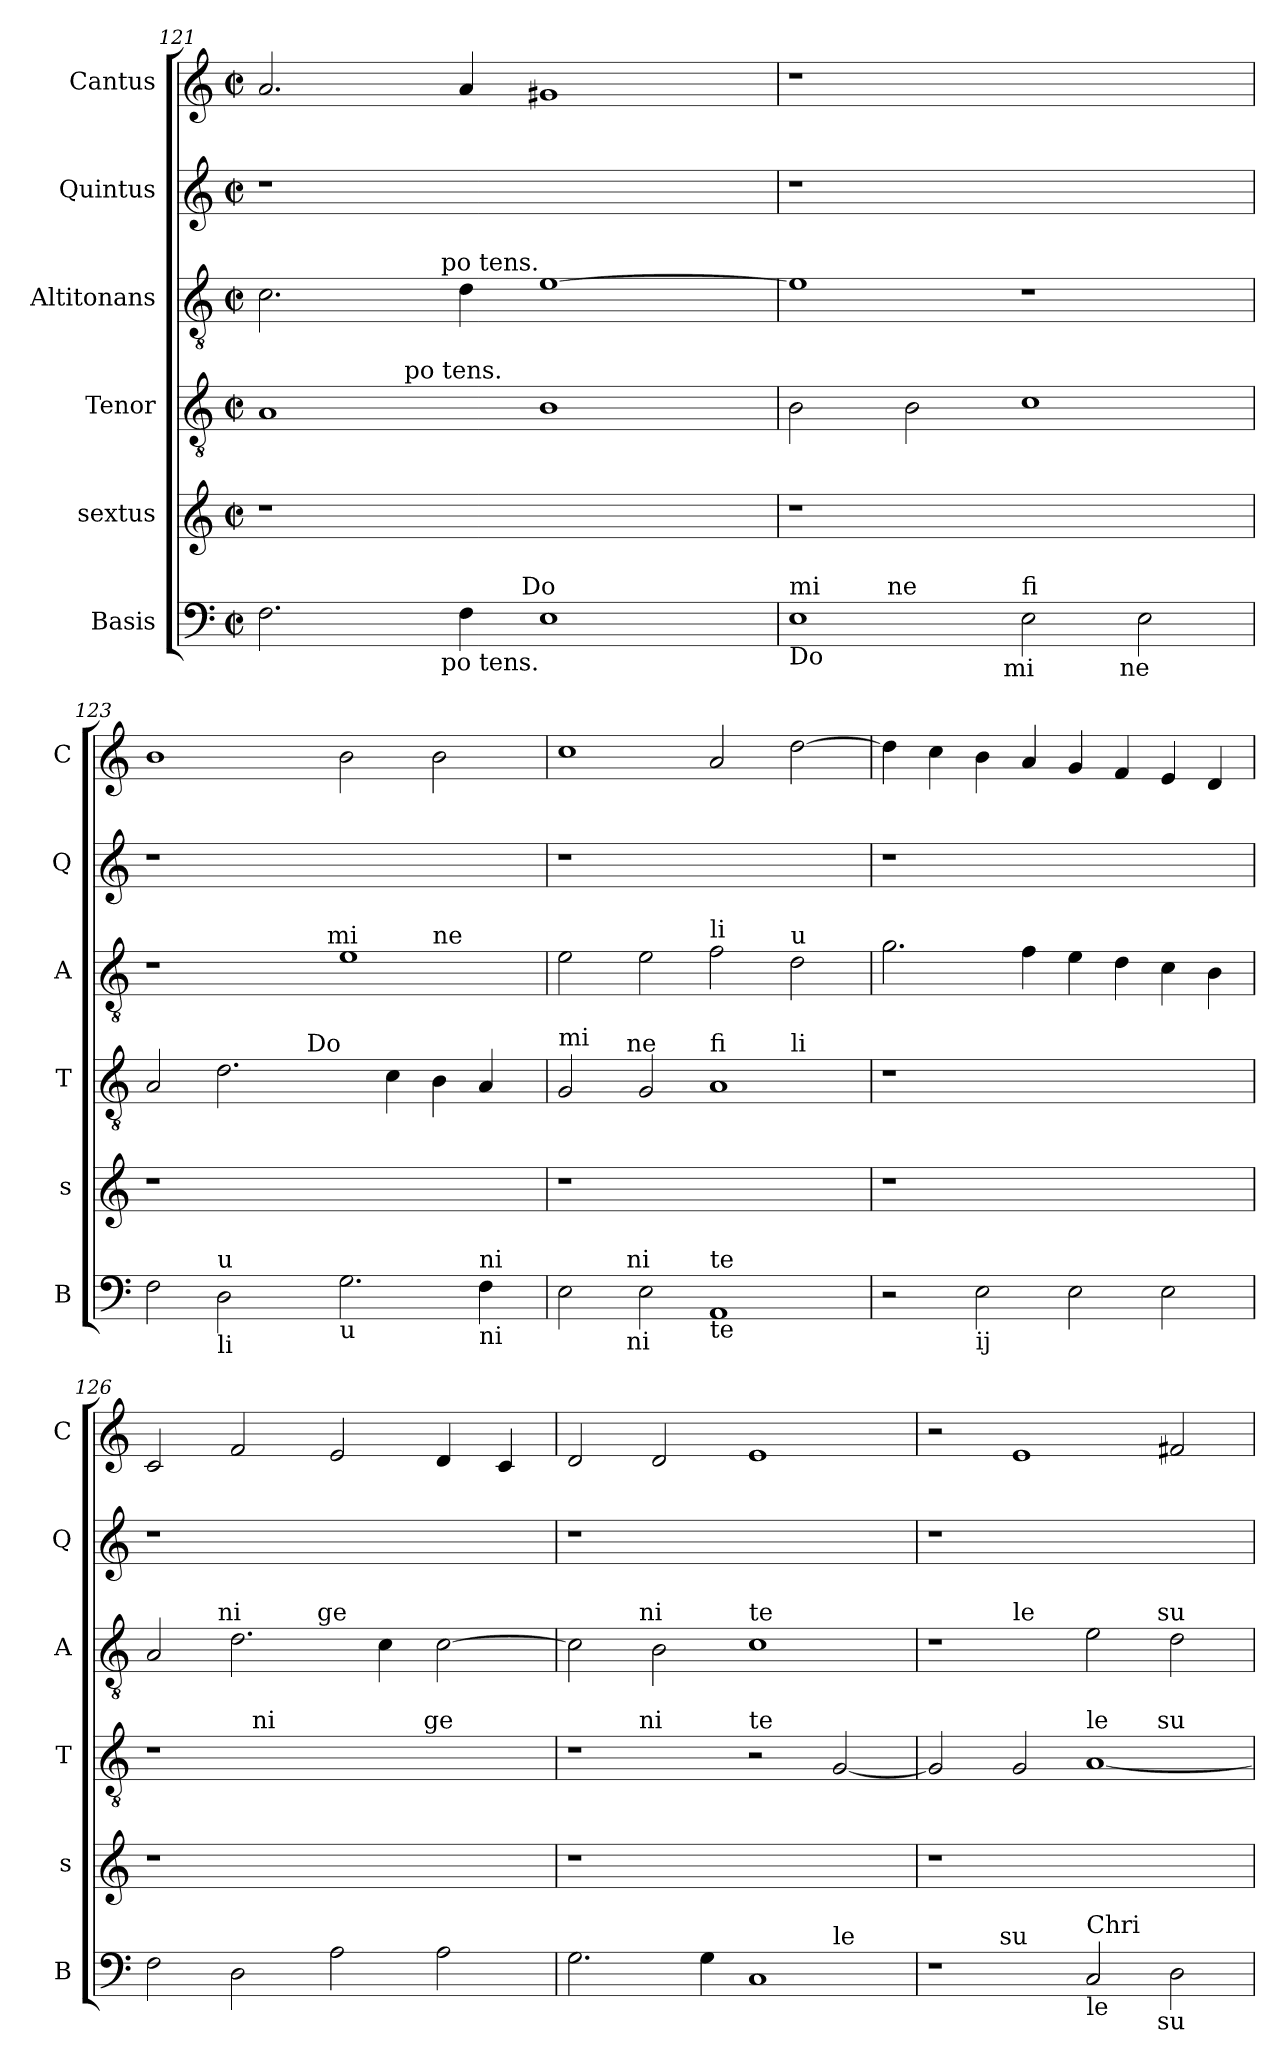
**kern	**kern	**kern	**kern	**kern	**kern
*part6	*part5	*part4	*part3	*part2	*part1
*staff6	*staff5	*staff4	*staff3	*staff2	*staff1
*I"Basis	*I"sextus	*I"Tenor	*I"Altitonans	*I"Quintus	*I"Cantus
*I'B	*I's	*I'T	*I'A	*I'Q	*I'C
!!LO:PB:g=z
*clefF4	*clefG2	*clefGv2	*clefGv2	*clefG2	*clefG2
*k[]	*k[]	*k[]	*k[]	*k[]	*k[]
*C:	*C:	*C:	*C:	*C:	*C:
*M2/2	*M2/2	*M2/2	*M2/2	*M2/2	*M2/2
*met(c|)	*met(c|)	*met(c|)	*met(c|)	*met(c|)	*met(c|)
=121	=121	=121	=121	=121	=121
!	!	!LO:TX:a:t=mni	!	!	!
!LO:TX:a:t=tens.	!	!	!	!	!
!LO:TX:b:t=mni	!	!	!	!	!
*^	*	*^	*^	*	*
*	*^	*	*	*	*	*	*	*
2.F\	2ryy	2ryy	1r	1A	2ryy	2.c\	2ryy	1r	2.a/
.	8..ryy	4...ryy	.	.	8ryy	.	8..ryy	.	.
!	!	!	!	!	!LO:TX:a:t=po tens.	!	!	!	!
.	.	.	.	.	1ryy	.	.	.	.
!	!	!	!	!	!	!	!LO:TX:a:t=po tens.	!	!
!	!LO:TX:b:t=po tens.	!	!	!	!	!	!	!	!
.	1ryy	.	.	.	.	.	1ryy	.	.
4F\	.	.	.	.	.	4d\	.	.	4a/
!	!	!LO:TX:a:t=Do	!	!	!	!	!	!	!
.	.	1ryy	.	.	.	.	.	.	.
1E	.	.	1ryy	1B	.	[>1e	.	1ryy	1g#X
.	.	.	.	.	4.ryy	.	.	.	.
.	4ryy	.	.	.	.	.	4ryy	.	.
.	32ryy	32ryy	.	.	.	.	32ryy	.	.
=122	=122	=122	=122	=122	=122	=122	=122	=122	=122
!LO:TX:b:t=Do	!	!	!	!	!	!	!	!	!
!LO:TX:a:t=mi	!	!	!	!	!	!	!	!	!
*	*	*	*	*v	*v	*	*	*	*
*	*	*	*	*	*v	*v	*	*
1E	4...ryy	2ryy	1r	2B\	1e]	1r	1r
!	!LO:TX:a:t=ne	!	!	!	!	!	!
.	1ryy	.	.	.	.	.	.
.	.	4...ryy	.	2B\	.	.	.
!	!	!LO:TX:b:t=mi	!	!	!	!	!
.	.	1ryy	.	.	.	.	.
!LO:TX:a:t=fi	!	!	!	!	!	!	!
2E\	.	.	1ryy	1c	1r	1ryy	1ryy
!	!LO:TX:b:t=ne	!	!	!	!	!	!
.	2ryy	.	.	.	.	.	.
2E\	.	.	.	.	.	.	.
.	32ryy	32ryy	.	.	.	.	.
=123	=123	=123	=123	=123	=123	=123	=123
!	!	!	!	!	!LO:TX:a:t=Do	!	!
!LO:TX:b:t=fi	!	!	!	!	!	!	!
!LO:TX:a:t=li	!	!	!	!	!	!	!
*	*	*	*	*^	*^	*	*
*v	*v	*v	*	*	*	*	*^	*	*
2F\	1r	2A/	2ryy	1r	2ryy	1.ryy	1r	1b
!LO:TX:a:t=u	!	!	!	!	!	!	!	!
!LO:TX:b:t=li	!	!	!	!	!	!	!	!
2D\	.	2.d\	4ryy	.	4...ryy	.	.	.
.	.	.	8ryy	.	.	.	.	.
.	.	.	32ryy	.	.	.	.	.
!	!	!	!LO:TX:a:t=Do	!	!	!	!	!
.	.	.	1ryy	.	.	.	.	.
!	!	!	!	!	!LO:TX:a:t=mi	!	!	!
.	.	.	.	.	1ryy	.	.	.
!LO:TX:b:t=u	!	!	!	!	!	!	!	!
2.G\	1ryy	.	.	1e	.	.	1ryy	2b\
.	.	4c\	.	.	.	.	.	.
!	!	!	!	!	!	!LO:TX:a:t=ne	!	!
.	.	4B\	.	.	.	2ryy	.	2b\
!LO:TX:b:t=ni	!	!	!	!	!	!	!	!
!LO:TX:a:t=ni	!	!	!	!	!	!	!	!
4F\	.	4A/	.	.	.	.	.	.
.	.	.	16.ryy	.	.	.	.	.
.	.	.	.	.	32ryy	.	.	.
=124	=124	=124	=124	=124	=124	=124	=124	=124
!	!	!	!	!LO:TX:a:t=fi	!	!	!	!
!	!	!LO:TX:a:t=mi	!	!	!	!	!	!
!LO:TX:b:t=ge	!	!	!	!	!	!	!	!
!LO:TX:a:t=ge	!	!	!	!	!	!	!	!
*^	*	*	*^	*v	*v	*v	*	*
2E\	4...ryy	1r	2G/	4...ryy	1.ryy	2e\	1r	1cc
!	!	!	!	!LO:TX:a:t=ne	!	!	!	!
!	!LO:TX:b:t=ni	!	!	!	!	!	!	!
!	!LO:TX:a:t=ni	!	!	!	!	!	!	!
.	1ryy	.	.	1ryy	.	.	.	.
2E\	.	.	2G/	.	.	2e\	.	.
!	!	!	!	!	!	!LO:TX:a:t=li	!	!
!	!	!	!LO:TX:a:t=fi	!	!	!	!	!
!LO:TX:b:t=te	!	!	!	!	!	!	!	!
!LO:TX:a:t=te	!	!	!	!	!	!	!	!
1AA	.	1ryy	1A	.	.	2f\	1ryy	2a/
.	2ryy	.	.	2ryy	.	.	.	.
!	!	!	!	!	!	!LO:TX:a:t=u	!	!
!	!	!	!	!	!LO:TX:a:t=li	!	!	!
.	.	.	.	.	2ryy	2d\	.	[<2dd\
.	32ryy	.	.	32ryy	.	.	.	.
!!LO:LB:g=z
=125	=125	=125	=125	=125	=125	=125	=125	=125
!	!	!	!LO:TX:a:t=u	!	!	!	!	!
*v	*v	*	*v	*v	*v	*	*	*
2r	1r	1r	2.g\	1r	4dd\]
.	.	.	.	.	4cc\
!LO:TX:b:t=ij	!	!	!	!	!
2E\	.	.	.	.	4b\
.	.	.	4f\	.	4a/
2E\	1ryy	1ryy	4e\	1ryy	4g/
.	.	.	4d\	.	4f/
2E\	.	.	4c\	.	4e/
.	.	.	4B\	.	4d/
=126	=126	=126	=126	=126	=126
*	*	*^	*^	*	*
*	*	*	*	*	*^	*	*
2F\	1r	1r	2ryy	2A/	4...ryy	2ryy	1r	2c/
!	!	!	!	!	!LO:TX:a:t=ni	!	!	!
.	.	.	.	.	1ryy	.	.	.
2D\	.	.	16ryy	2.d\	.	4...ryy	.	2f/
!	!	!	!LO:TX:a:t=ni	!	!	!	!	!
.	.	.	1ryy	.	.	.	.	.
!	!	!	!	!	!	!LO:TX:a:t=ge	!	!
.	.	.	.	.	.	1ryy	.	.
2A\	1ryy	4...ryy	.	.	.	.	1ryy	2e/
.	.	.	.	4c\	.	.	.	.
!	!	!LO:TX:a:t=ge	!	!	!	!	!	!
.	.	2ryy	.	.	2ryy	.	.	.
2A\	.	.	.	[>2c\	.	.	.	4d/
.	.	.	4..ryy	.	.	.	.	.
.	.	.	.	.	.	.	.	4c/
.	.	32ryy	.	.	32ryy	32ryy	.	.
*	*	*	*	*	*v	*v	*	*
=127	=127	=127	=127	=127	=127	=127	=127
*^	*	*	*	*	*	*	*
2.G\	1.ryy	1r	1r	4...ryy	2c\]	4...ryy	1r	2d/
!	!	!	!	!	!	!LO:TX:a:t=ni	!	!
!	!	!	!	!LO:TX:a:t=ni	!	!	!	!
.	.	.	.	1ryy	.	1ryy	.	.
.	.	.	.	.	2B\	.	.	2d/
4G\	.	.	.	.	.	.	.	.
!	!	!	!	!	!LO:TX:a:t=te	!	!	!
!	!	!	!LO:TX:a:t=te	!	!	!	!	!
1C	.	1ryy	2r	.	1c	.	1ryy	1e
.	.	.	.	2ryy	.	2ryy	.	.
!	!LO:TX:a:t=le	!	!	!	!	!	!	!
.	2ryy	.	[<2G/	.	.	.	.	.
.	.	.	.	32ryy	.	32ryy	.	.
=128	=128	=128	=128	=128	=128	=128	=128	=128
*	*	*	*	*	*	*^	*	*
1r	4...ryy	1r	2G/]	1ryy	1r	2ryy	1ryy	1r	2r
!	!LO:TX:a:t=su	!	!	!	!	!	!	!	!
.	1ryy	.	.	.	.	.	.	.	.
!	!	!	!	!	!	!LO:TX:a:t=le	!	!	!
.	.	.	2G/	.	.	1.ryy	.	.	1e
!	!	!	!LO:TX:a:t=le	!	!	!	!	!	!
!LO:TX:b:t=le	!	!	!	!	!	!	!	!	!
!LO:TX:a:t=Chri	!	!	!	!	!	!	!	!	!
2C/	.	1ryy	[<1A	4...ryy	2e\	.	4...ryy	1ryy	.
!	!	!	!	!	!	!	!LO:TX:a:t=su	!	!
!	!	!	!	!LO:TX:a:t=su	!	!	!	!	!
!	!LO:TX:b:t=su	!	!	!	!	!	!	!	!
.	2ryy	.	.	2ryy	.	.	2ryy	.	.
2D\	.	.	.	.	2d\	.	.	.	2f#X/
.	32ryy	.	.	32ryy	.	.	32ryy	.	.
*	*	*	*v	*v	*	*	*	*	*
*v	*v	*	*	*v	*v	*v	*	*
=	=	=	=	=	=
*-	*-	*-	*-	*-	*-
